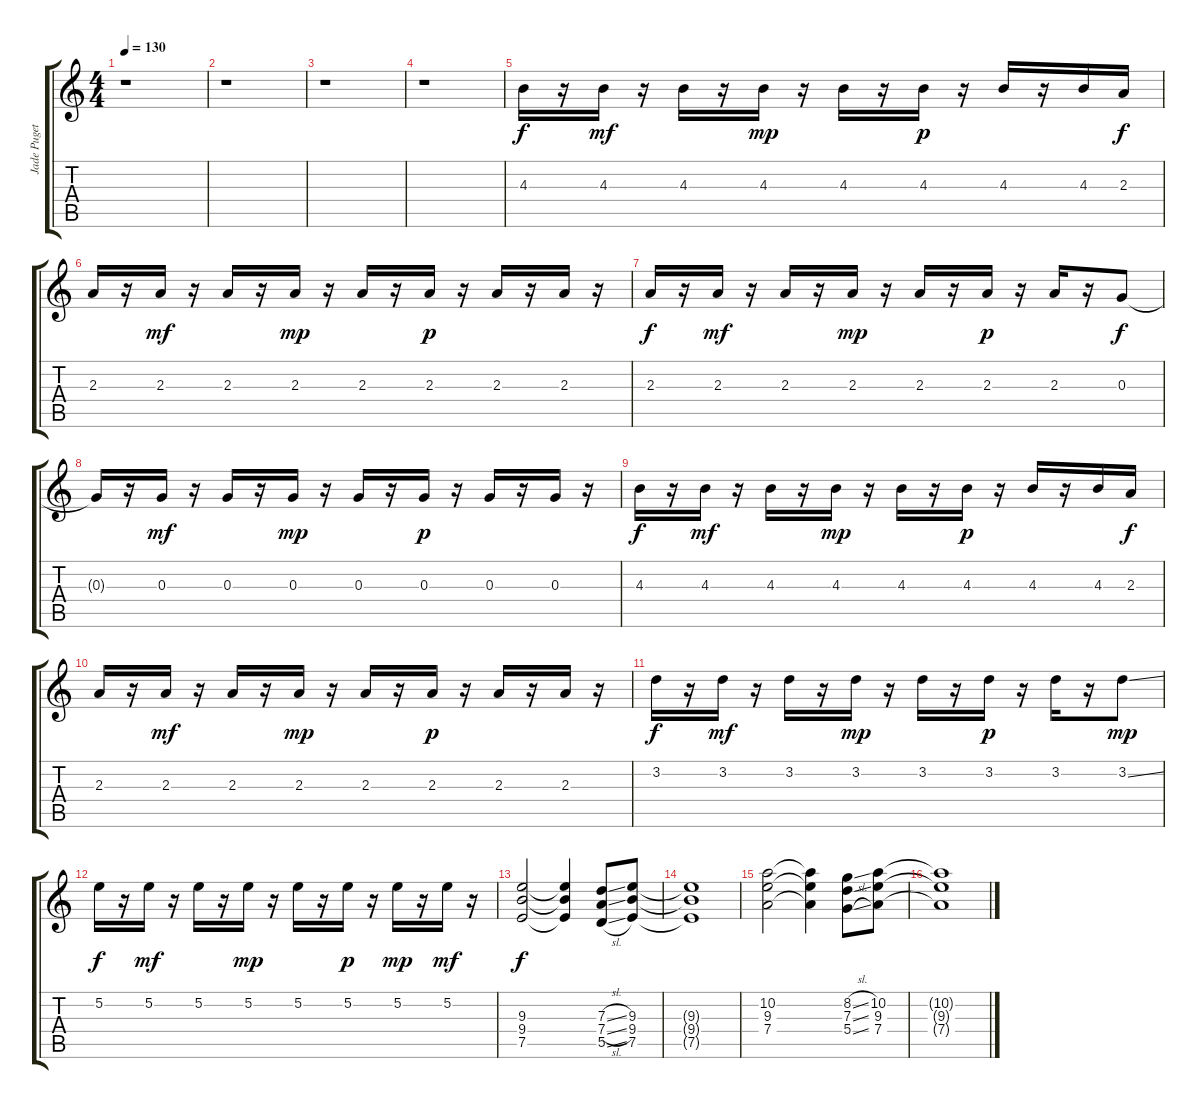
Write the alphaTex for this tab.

\track ("Jade Puget" "Jade Puget") {instrument distortionguitar}
\staff {score tabs}
\tuning (E4 B3 G3 D3 A2 E2) {hide}
\ts (4 4)
\tempo 130
\clef g2
\ks c
r.1{dy f} |
r.1 |
r.1 |
r.1 |
4.3.16 r.16 4.3.16{dy mf} r.16 4.3.16 r.16 4.3.16{dy mp} r.16 4.3.16 r.16 4.3.16{dy p} r.16 4.3.16 r.16 4.3.16 2.3.16{dy f} |
2.3.16 r.16 2.3.16{dy mf} r.16 2.3.16 r.16 2.3.16{dy mp} r.16 2.3.16 r.16 2.3.16{dy p} r.16 2.3.16 r.16 2.3.16 r.16 |
2.3.16{dy f} r.16 2.3.16{dy mf} r.16 2.3.16 r.16 2.3.16{dy mp} r.16 2.3.16 r.16 2.3.16{dy p} r.16 2.3.16 r.16 0.3.8{dy f} |
0.3{t}.16 r.16 0.3.16{dy mf} r.16 0.3.16 r.16 0.3.16{dy mp} r.16 0.3.16 r.16 0.3.16{dy p} r.16 0.3.16 r.16 0.3.16 r.16 |
4.3.16{dy f} r.16 4.3.16{dy mf} r.16 4.3.16 r.16 4.3.16{dy mp} r.16 4.3.16 r.16 4.3.16{dy p} r.16 4.3.16 r.16 4.3.16 2.3.16{dy f} |
2.3.16 r.16 2.3.16{dy mf} r.16 2.3.16 r.16 2.3.16{dy mp} r.16 2.3.16 r.16 2.3.16{dy p} r.16 2.3.16 r.16 2.3.16 r.16 |
3.2.16{dy f} r.16 3.2.16{dy mf} r.16 3.2.16 r.16 3.2.16{dy mp} r.16 3.2.16 r.16 3.2.16{dy p} r.16 3.2.16 r.16 3.2{ss}.8{dy mp} |
5.2.16{dy f} r.16 5.2.16{dy mf} r.16 5.2.16 r.16 5.2.16{dy mp} r.16 5.2.16 r.16 5.2.16{dy p} r.16 5.2.16{dy mp} r.16 5.2.16{dy mf} r.16 |
(9.3 9.4 7.5).2{dy f} (9.3{t} 9.4{t} 7.5{t}).4 (7.3{sl} 7.4{sl} 5.5{sl}).8 (9.3 9.4 7.5).8 |
(9.3{t} 9.4{t} 7.5{t}).1 |
(10.2 9.3 7.4).2 (10.2{t} 9.3{t} 7.4{t}).4 (8.2{sl} 7.3{sl} 5.4{sl}).8 (10.2 9.3 7.4).8 |
(10.2{t} 9.3{t} 7.4{t}).1
